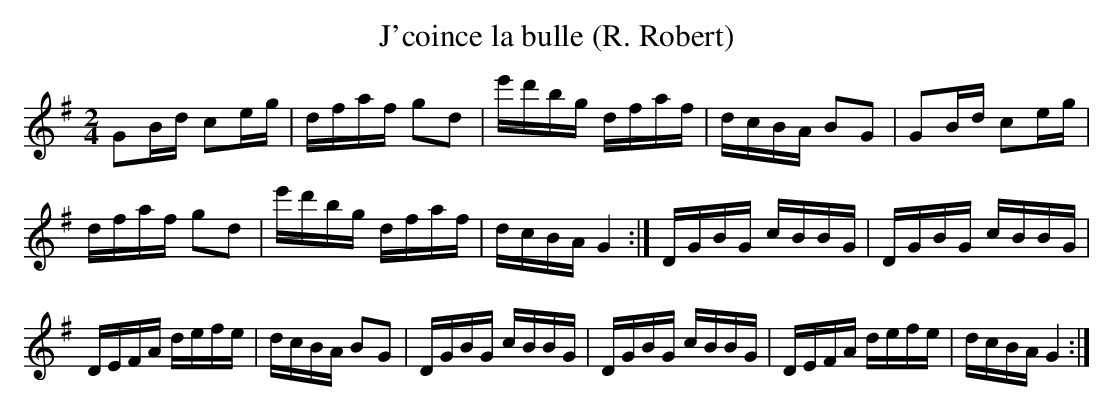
X:1
T:J'coince la bulle (R. Robert)
M:2/4
L:1/16
K:G
G2Bd c2eg |dfaf g2d2|e'd'bg dfaf |\
dcBA B2G2|G2Bd c2eg |
dfaf g2d2|e'd'bg dfaf |dcBA G4:|\
DGBG cBBG |DGBG cBBG|
DEFA defe |dcBA B2G2|DGBG cBBG |\
DGBG cBBG|DEFA defe |dcBA G4:|
